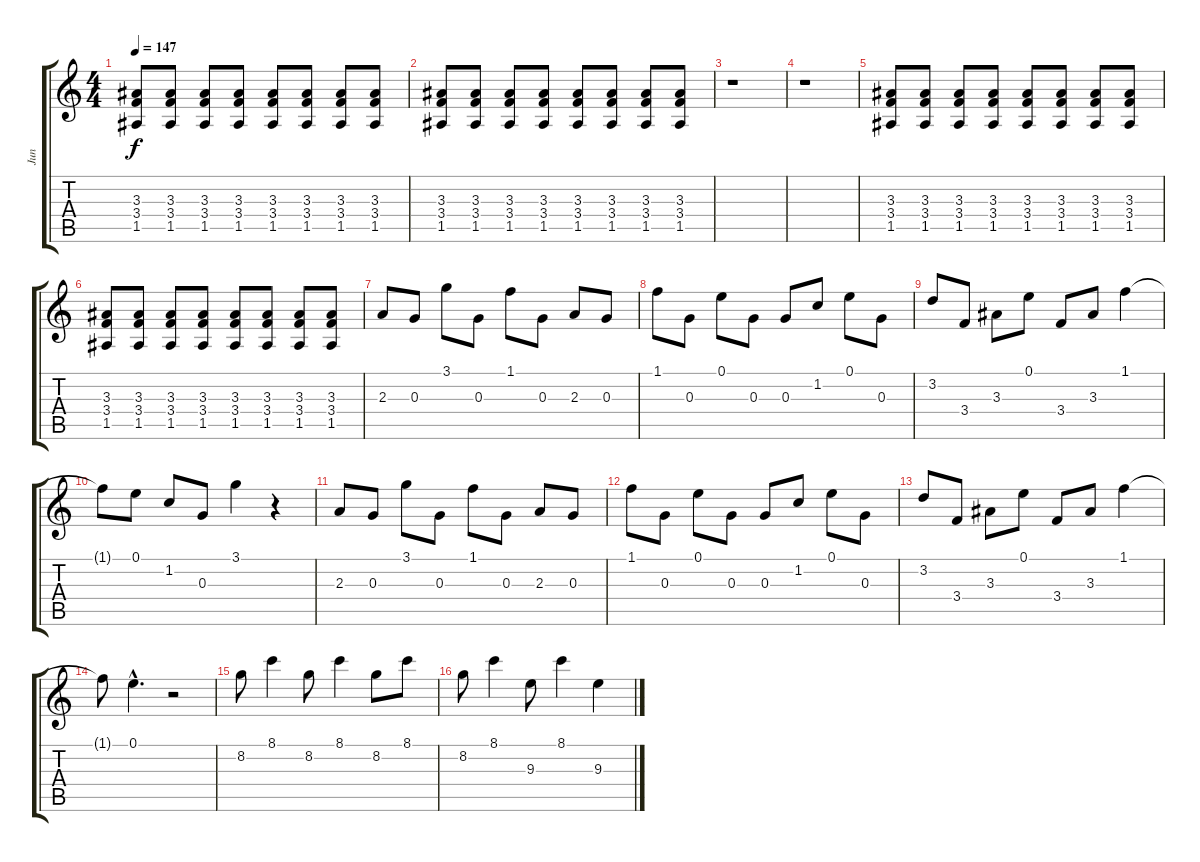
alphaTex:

\track ("Jun" "Jun") {instrument distortionguitar}
\staff {score tabs}
\tuning (E4 B3 G3 D3 A2 E2) {hide}
\ts (4 4)
\tempo 147
\clef g2
\ks c
(3.3 3.4 1.5).8{dy f} (3.3 3.4 1.5).8 (3.3 3.4 1.5).8 (3.3 3.4 1.5).8 (3.3 3.4 1.5).8 (3.3 3.4 1.5).8 (3.3 3.4 1.5).8 (3.3 3.4 1.5).8 |
(3.3 3.4 1.5).8 (3.3 3.4 1.5).8 (3.3 3.4 1.5).8 (3.3 3.4 1.5).8 (3.3 3.4 1.5).8 (3.3 3.4 1.5).8 (3.3 3.4 1.5).8 (3.3 3.4 1.5).8 |
r.1 |
r.1 |
(3.3 3.4 1.5).8 (3.3 3.4 1.5).8 (3.3 3.4 1.5).8 (3.3 3.4 1.5).8 (3.3 3.4 1.5).8 (3.3 3.4 1.5).8 (3.3 3.4 1.5).8 (3.3 3.4 1.5).8 |
(3.3 3.4 1.5).8 (3.3 3.4 1.5).8 (3.3 3.4 1.5).8 (3.3 3.4 1.5).8 (3.3 3.4 1.5).8 (3.3 3.4 1.5).8 (3.3 3.4 1.5).8 (3.3 3.4 1.5).8 |
2.3.8 0.3.8 3.1.8 0.3.8 1.1.8 0.3.8 2.3.8 0.3.8 |
1.1.8 0.3.8 0.1.8 0.3.8 0.3.8 1.2.8 0.1.8 0.3.8 |
3.2.8 3.4.8 3.3.8 0.1.8 3.4.8 3.3.8 1.1.4 |
1.1{t}.8 0.1.8 1.2.8 0.3.8 3.1.4 r.4 |
2.3.8 0.3.8 3.1.8 0.3.8 1.1.8 0.3.8 2.3.8 0.3.8 |
1.1.8 0.3.8 0.1.8 0.3.8 0.3.8 1.2.8 0.1.8 0.3.8 |
3.2.8 3.4.8 3.3.8 0.1.8 3.4.8 3.3.8 1.1.4 |
1.1{t}.8 0.1{hac}.4{d} r.2 |
8.2.8 8.1.4 8.2.8 8.1.4 8.2.8 8.1.8 |
8.2.8 8.1.4 9.3.8 8.1.4 9.3.4
